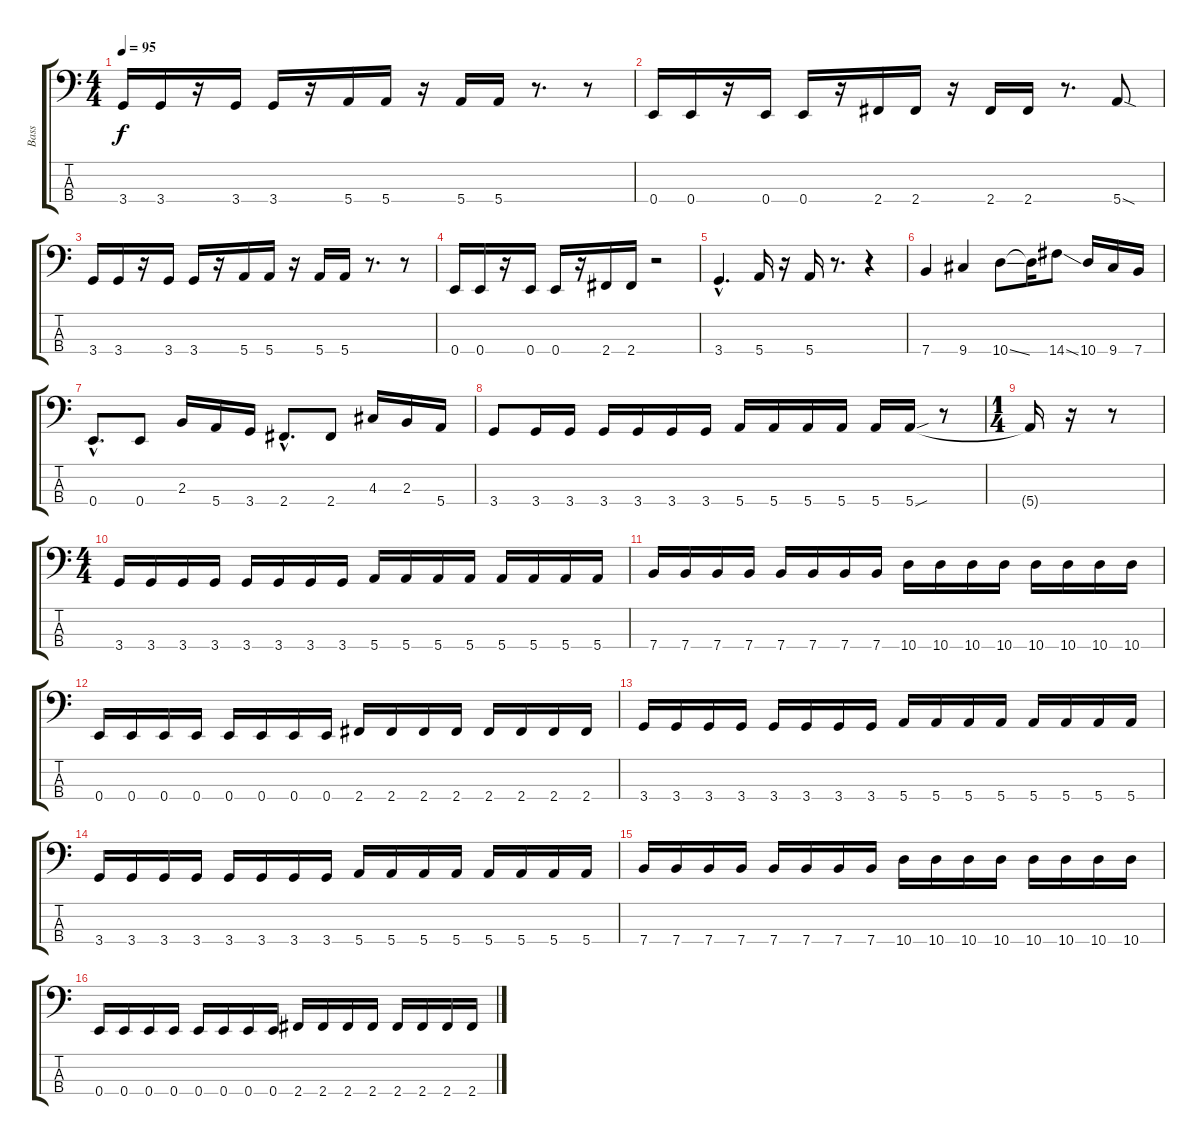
\track ("Bass" "Bass") {instrument electricbasspick}
\staff {score tabs}
\tuning (G2 D2 A1 E1) {hide}
\ts (4 4)
\tempo 95
\clef f4
\ks c
3.4.16{dy f} 3.4.16 r.16 3.4.16 3.4.16 r.16 5.4.16 5.4.16 r.16 5.4.16 5.4.16 r.8{d} r.8 |
0.4.16 0.4.16 r.16 0.4.16 0.4.16 r.16 2.4.16 2.4.16 r.16 2.4.16 2.4.16 r.8{d} 5.4{sod}.8 |
3.4.16 3.4.16 r.16 3.4.16 3.4.16 r.16 5.4.16 5.4.16 r.16 5.4.16 5.4.16 r.8{d} r.8 |
0.4.16 0.4.16 r.16 0.4.16 0.4.16 r.16 2.4.16 2.4.16 r.2 |
3.4{hac}.4{d} 5.4.16 r.16 5.4.16 r.8{d} r.4 |
7.4.4 9.4.4 10.4{ss}.8 10.4{t}.16 14.4{ss}.8 10.4.16 9.4.16 7.4.16 |
0.4{hac}.8{d} 0.4.8 2.3.16 5.4.16 3.4.16 2.4{hac}.8{d} 2.4.8 4.3.16 2.3.16 5.4.16 |
3.4.8 3.4.16 3.4.16 3.4.16 3.4.16 3.4.16 3.4.16 5.4.16 5.4.16 5.4.16 5.4.16 5.4.16 5.4{sou}.16 r.8 |
\ts (1 4)
5.4{t}.16 r.16 r.8 |
\ts (4 4)
3.4.16 3.4.16 3.4.16 3.4.16 3.4.16 3.4.16 3.4.16 3.4.16 5.4.16 5.4.16 5.4.16 5.4.16 5.4.16 5.4.16 5.4.16 5.4.16 |
7.4.16 7.4.16 7.4.16 7.4.16 7.4.16 7.4.16 7.4.16 7.4.16 10.4.16 10.4.16 10.4.16 10.4.16 10.4.16 10.4.16 10.4.16 10.4.16 |
0.4.16 0.4.16 0.4.16 0.4.16 0.4.16 0.4.16 0.4.16 0.4.16 2.4.16 2.4.16 2.4.16 2.4.16 2.4.16 2.4.16 2.4.16 2.4.16 |
3.4.16 3.4.16 3.4.16 3.4.16 3.4.16 3.4.16 3.4.16 3.4.16 5.4.16 5.4.16 5.4.16 5.4.16 5.4.16 5.4.16 5.4.16 5.4.16 |
3.4.16 3.4.16 3.4.16 3.4.16 3.4.16 3.4.16 3.4.16 3.4.16 5.4.16 5.4.16 5.4.16 5.4.16 5.4.16 5.4.16 5.4.16 5.4.16 |
7.4.16 7.4.16 7.4.16 7.4.16 7.4.16 7.4.16 7.4.16 7.4.16 10.4.16 10.4.16 10.4.16 10.4.16 10.4.16 10.4.16 10.4.16 10.4.16 |
0.4.16 0.4.16 0.4.16 0.4.16 0.4.16 0.4.16 0.4.16 0.4.16 2.4.16 2.4.16 2.4.16 2.4.16 2.4.16 2.4.16 2.4.16 2.4.16
